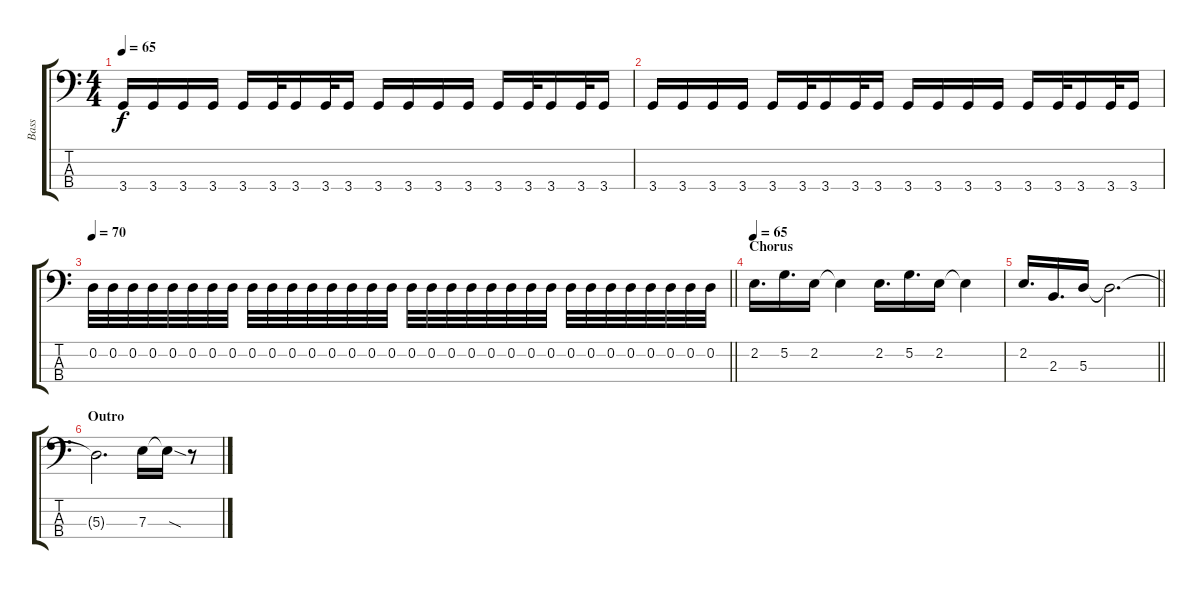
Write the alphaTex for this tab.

\track ("Bass" "Bass") {instrument electricbassfinger}
\staff {score tabs}
\tuning (G2 D2 A1 E1) {hide}
\ts (4 4)
\tempo 65
\clef f4
\ks c
3.4.16{dy f} 3.4.16 3.4.16 3.4.16 3.4.16 3.4.32 3.4.16 3.4.32 3.4.16 3.4.16 3.4.16 3.4.16 3.4.16 3.4.16 3.4.32 3.4.16 3.4.32 3.4.16 |
3.4.16 3.4.16 3.4.16 3.4.16 3.4.16 3.4.32 3.4.16 3.4.32 3.4.16 3.4.16 3.4.16 3.4.16 3.4.16 3.4.16 3.4.32 3.4.16 3.4.32 3.4.16 |
\tempo 70
\barLineRight lightlight
0.2.32 0.2.32 0.2.32 0.2.32 0.2.32 0.2.32 0.2.32 0.2.32 0.2.32 0.2.32 0.2.32 0.2.32 0.2.32 0.2.32 0.2.32 0.2.32 0.2.32 0.2.32 0.2.32 0.2.32 0.2.32 0.2.32 0.2.32 0.2.32 0.2.32 0.2.32 0.2.32 0.2.32 0.2.32 0.2.32 0.2.32 0.2.32 |
\section ("" "Chorus")
\tempo 65
2.2.16{d} 5.2.16{d} 2.2.16 2.2{t}.4 2.2.16{d} 5.2.16{d} 2.2.16 2.2{t}.4 |
\barLineRight lightlight
2.2.16{d} 2.3.16{d} 5.3.16 5.3{t}.2{d} |
\section ("" "Outro")
5.3{t}.2{d} 7.3.16 7.3{sod t}.16 r.8
